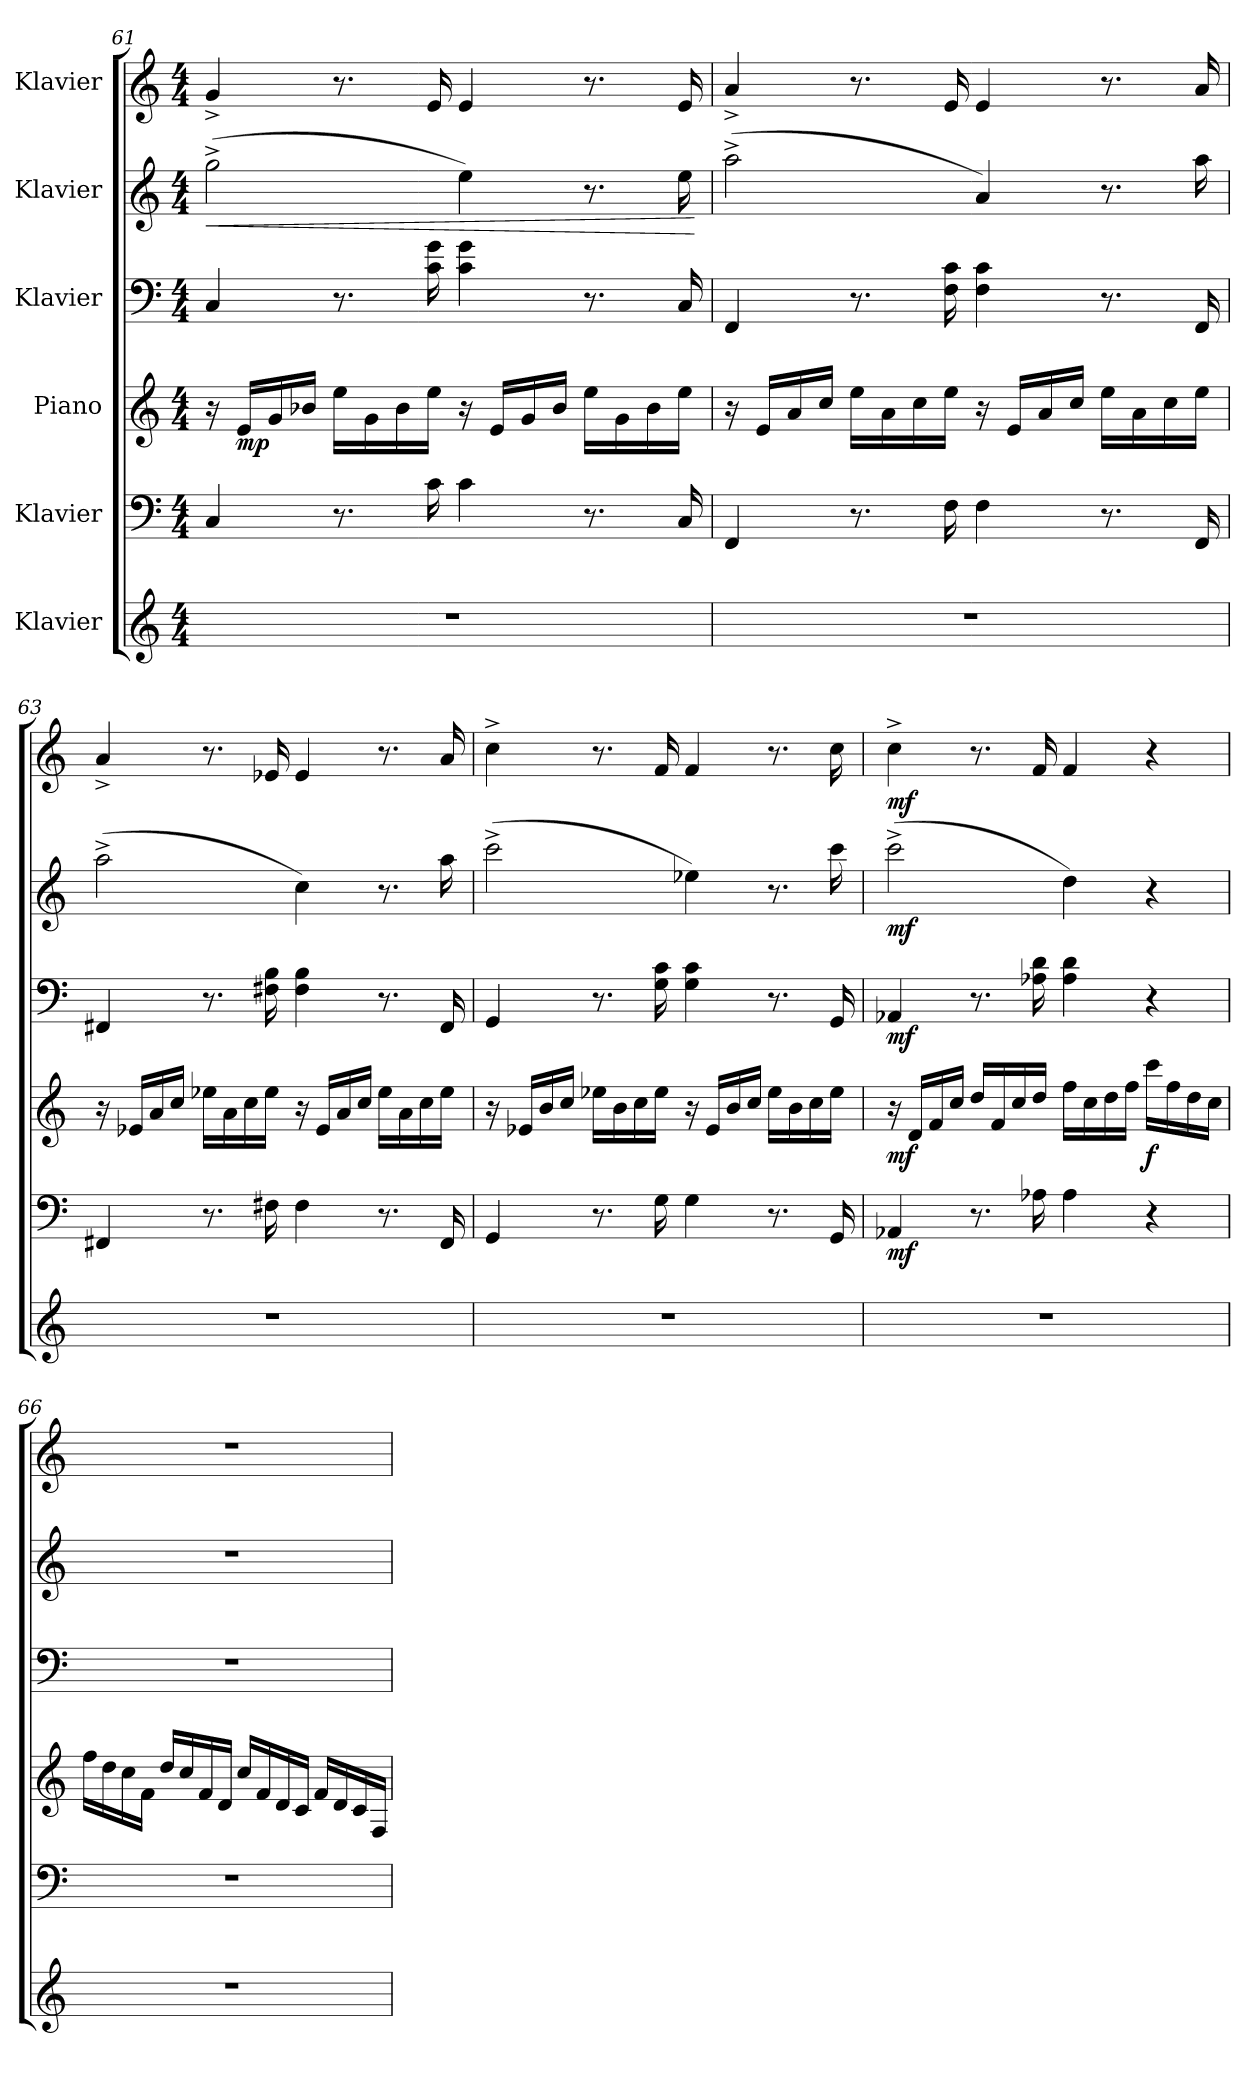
**kern	**kern	**dynam	**kern	**dynam	**kern	**dynam	**kern	**dynam	**kern	**dynam
*part6	*part5	*part5	*part4	*part4	*part3	*part3	*part2	*part2	*part1	*part1
*staff6	*staff5	*staff5	*staff4	*staff4	*staff3	*staff3	*staff2	*staff2	*staff1	*staff1
*I"Klavier	*I"Klavier	*	*I"Piano	*	*I"Klavier	*	*I"Klavier	*	*I"Klavier	*
*clefG2	*clefF4	*	*clefG2	*	*clefF4	*	*clefG2	*	*clefG2	*
*k[]	*k[]	*	*k[]	*	*k[]	*	*k[]	*	*k[]	*
*M4/4	*M4/4	*	*M4/4	*	*M4/4	*	*M4/4	*	*M4/4	*
=61	=61	=61	=61	=61	=61	=61	=61	=61	=61	=61
!	!	!	!	!	!	!	!	!LO:HP:b	!	!
1r	4C/	.	16r	.	4C/	.	(2gg^\	<	4g^/	.
!	!	!	!	!LO:DY:b	!	!	!	!	!	!
.	.	.	16e/LL	mp	.	.	.	.	.	.
.	.	.	16g/	.	.	.	.	.	.	.
.	.	.	16b-X/JJ	.	.	.	.	.	.	.
.	8.r	.	16ee\LL	.	8.r	.	.	.	8.r	.
.	.	.	16g\	.	.	.	.	.	.	.
.	.	.	16b-\	.	.	.	.	.	.	.
.	16c\	.	16ee\JJ	.	16c\ 16g\	.	.	.	16e/	.
.	4c\	.	16r	.	4c\ 4g\	.	4ee\)	.	4e/	.
.	.	.	16e/LL	.	.	.	.	.	.	.
.	.	.	16g/	.	.	.	.	.	.	.
.	.	.	16b-/JJ	.	.	.	.	.	.	.
.	8.r	.	16ee\LL	.	8.r	.	8.r	.	8.r	.
.	.	.	16g\	.	.	.	.	.	.	.
.	.	.	16b-\	.	.	.	.	.	.	.
.	16C/	.	16ee\JJ	.	16C/	.	16ee\	.	16e/	.
.	.	.	.	.	.	.	.	[	.	.
!!LO:PB:g=z
=62	=62	=62	=62	=62	=62	=62	=62	=62	=62	=62
1r	4FF/	.	16r	.	4FF/	.	(2aa^\	.	4a^/	.
.	.	.	16e/LL	.	.	.	.	.	.	.
.	.	.	16a/	.	.	.	.	.	.	.
.	.	.	16cc/JJ	.	.	.	.	.	.	.
.	8.r	.	16ee\LL	.	8.r	.	.	.	8.r	.
.	.	.	16a\	.	.	.	.	.	.	.
.	.	.	16cc\	.	.	.	.	.	.	.
.	16F\	.	16ee\JJ	.	16F\ 16c\	.	.	.	16e/	.
.	4F\	.	16r	.	4F\ 4c\	.	4a/)	.	4e/	.
.	.	.	16e/LL	.	.	.	.	.	.	.
.	.	.	16a/	.	.	.	.	.	.	.
.	.	.	16cc/JJ	.	.	.	.	.	.	.
.	8.r	.	16ee\LL	.	8.r	.	8.r	.	8.r	.
.	.	.	16a\	.	.	.	.	.	.	.
.	.	.	16cc\	.	.	.	.	.	.	.
.	16FF/	.	16ee\JJ	.	16FF/	.	16aa\	.	16a/	.
=63	=63	=63	=63	=63	=63	=63	=63	=63	=63	=63
1r	4FF#X/	.	16r	.	4FF#X/	.	(2aa^\	.	4a^/	.
.	.	.	16e-X/LL	.	.	.	.	.	.	.
.	.	.	16a/	.	.	.	.	.	.	.
.	.	.	16cc/JJ	.	.	.	.	.	.	.
.	8.r	.	16ee-X\LL	.	8.r	.	.	.	8.r	.
.	.	.	16a\	.	.	.	.	.	.	.
.	.	.	16cc\	.	.	.	.	.	.	.
.	16F#X\	.	16ee-\JJ	.	16F#X\ 16B\	.	.	.	16e-X/	.
.	4F#\	.	16r	.	4F#\ 4B\	.	4cc\)	.	4e-/	.
.	.	.	16e-/LL	.	.	.	.	.	.	.
.	.	.	16a/	.	.	.	.	.	.	.
.	.	.	16cc/JJ	.	.	.	.	.	.	.
.	8.r	.	16ee-\LL	.	8.r	.	8.r	.	8.r	.
.	.	.	16a\	.	.	.	.	.	.	.
.	.	.	16cc\	.	.	.	.	.	.	.
.	16FF#/	.	16ee-\JJ	.	16FF#/	.	16aa\	.	16a/	.
!!LO:LB:g=z
=64	=64	=64	=64	=64	=64	=64	=64	=64	=64	=64
1r	4GG/	.	16r	.	4GG/	.	(2ccc^\	.	4cc^\	.
.	.	.	16e-X/LL	.	.	.	.	.	.	.
.	.	.	16b/	.	.	.	.	.	.	.
.	.	.	16cc/JJ	.	.	.	.	.	.	.
.	8.r	.	16ee-X\LL	.	8.r	.	.	.	8.r	.
.	.	.	16b\	.	.	.	.	.	.	.
.	.	.	16cc\	.	.	.	.	.	.	.
.	16G\	.	16ee-\JJ	.	16G\ 16c\	.	.	.	16f/	.
.	4G\	.	16r	.	4G\ 4c\	.	4ee-X\)	.	4f/	.
.	.	.	16e-/LL	.	.	.	.	.	.	.
.	.	.	16b/	.	.	.	.	.	.	.
.	.	.	16cc/JJ	.	.	.	.	.	.	.
.	8.r	.	16ee-\LL	.	8.r	.	8.r	.	8.r	.
.	.	.	16b\	.	.	.	.	.	.	.
.	.	.	16cc\	.	.	.	.	.	.	.
.	16GG/	.	16ee-\JJ	.	16GG/	.	16ccc\	.	16cc\	.
=65	=65	=65	=65	=65	=65	=65	=65	=65	=65	=65
!	!	!LO:DY:b	!	!LO:DY:b	!	!LO:DY:b	!	!LO:DY:b	!	!LO:DY:b
1r	4AA-X/	mf	16r	mf	4AA-X/	mf	(2ccc^\	mf	4cc^\	mf
.	.	.	16d/LL	.	.	.	.	.	.	.
.	.	.	16f/	.	.	.	.	.	.	.
.	.	.	16cc/JJ	.	.	.	.	.	.	.
.	8.r	.	16dd/LL	.	8.r	.	.	.	8.r	.
.	.	.	16f/	.	.	.	.	.	.	.
.	.	.	16cc/	.	.	.	.	.	.	.
.	16A-X\	.	16dd/JJ	.	16A-X\ 16d\	.	.	.	16f/	.
.	4A-\	.	16ff\LL	.	4A-\ 4d\	.	4dd\)	.	4f/	.
.	.	.	16cc\	.	.	.	.	.	.	.
.	.	.	16dd\	.	.	.	.	.	.	.
.	.	.	16ff\JJ	.	.	.	.	.	.	.
!	!	!	!	!LO:DY:b	!	!	!	!	!	!
.	4r	.	16ccc\LL	f	4r	.	4r	.	4r	.
.	.	.	16ff\	.	.	.	.	.	.	.
.	.	.	16dd\	.	.	.	.	.	.	.
.	.	.	16cc\JJ	.	.	.	.	.	.	.
!!LO:PB:g=z
=66	=66	=66	=66	=66	=66	=66	=66	=66	=66	=66
1r	1r	.	16ff\LL	.	1r	.	1r	.	1r	.
.	.	.	16dd\	.	.	.	.	.	.	.
.	.	.	16cc\	.	.	.	.	.	.	.
.	.	.	16f\JJ	.	.	.	.	.	.	.
.	.	.	16dd/LL	.	.	.	.	.	.	.
.	.	.	16cc/	.	.	.	.	.	.	.
.	.	.	16f/	.	.	.	.	.	.	.
.	.	.	16d/JJ	.	.	.	.	.	.	.
.	.	.	16cc/LL	.	.	.	.	.	.	.
.	.	.	16f/	.	.	.	.	.	.	.
.	.	.	16d/	.	.	.	.	.	.	.
.	.	.	16c/JJ	.	.	.	.	.	.	.
.	.	.	16f/LL	.	.	.	.	.	.	.
.	.	.	16d/	.	.	.	.	.	.	.
.	.	.	16c/	.	.	.	.	.	.	.
.	.	.	16F/JJ	.	.	.	.	.	.	.
=	=	=	=	=	=	=	=	=	=	=
*-	*-	*-	*-	*-	*-	*-	*-	*-	*-	*-
